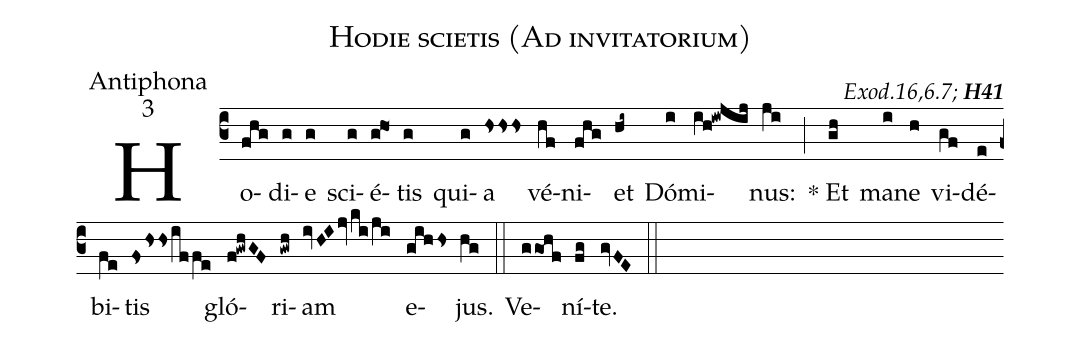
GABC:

name:Hodie scietis (Ad invitatorium);
office-part:Antiphona;
mode:3;
commentary: {\itshape\mdseries Exod.16,6.7;\/} {\bfseries H41};
%%
(c3) Ho(fhg)di(g)e(g) sci(g)é(g!ho1)tis(g) qui(g)a(hsss) vé(hf)ni(fhg)et(hi~) Dó(i)mi(ih!iwjij)nus:(ji) (;)
<sp>*</sp> Et(gh) ma(i)ne(h) vi(gf)dé(e)bi(fe)tis(fshssiffe) gló(f!gwhGF)ri(gwh)am(ivHIjvki/ji) e(gihhs)jus.(hg) (::)
Ve(g/go1hf)ní(fg)te.(gvFE) (::)
